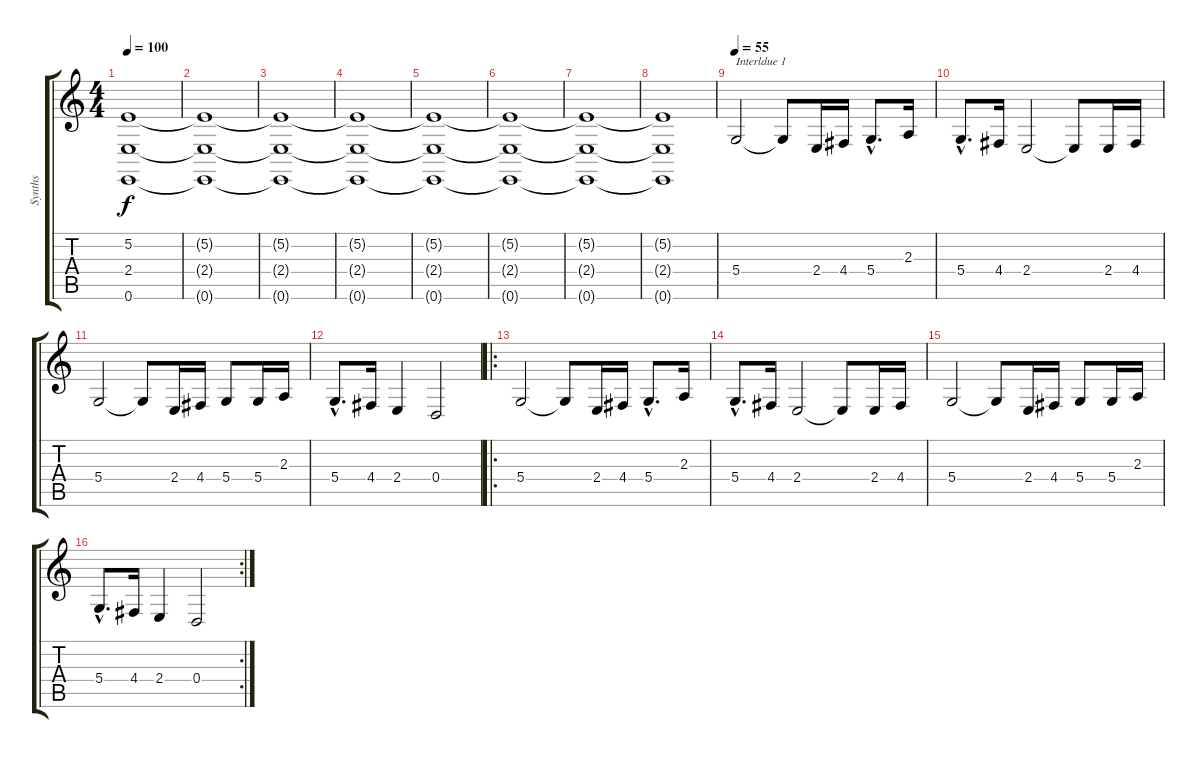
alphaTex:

\track ("Synths" "Synths") {instrument synthstrings1}
\staff {score tabs}
\tuning (E4 B3 G3 D3 A2 E2) {hide}
\ts (4 4)
\tempo 100
\tempo 60
\tempo 100
\clef g2
\ks c
(5.2 2.4 0.6).1{dy f instrument synthstrings1} |
(5.2{t} 2.4{t} 0.6{t}).1 |
(5.2{t} 2.4{t} 0.6{t}).1 |
(5.2{t} 2.4{t} 0.6{t}).1 |
(5.2{t} 2.4{t} 0.6{t}).1 |
(5.2{t} 2.4{t} 0.6{t}).1 |
(5.2{t} 2.4{t} 0.6{t}).1 |
(5.2{t} 2.4{t} 0.6{t}).1 |
\tempo 55
5.4.2{txt "Interldue 1"} 5.4{t}.8 2.4.16 4.4.16 5.4{hac}.8{d} 2.3.16 |
5.4{hac}.8{d} 4.4.16 2.4.2 2.4{t}.8 2.4.16 4.4.16 |
5.4.2 5.4{t}.8 2.4.16 4.4.16 5.4.8 5.4.16 2.3.16 |
5.4{hac}.8{d} 4.4.16 2.4.4 0.4.2 |
\ro
5.4.2 5.4{t}.8 2.4.16 4.4.16 5.4{hac}.8{d} 2.3.16 |
5.4{hac}.8{d} 4.4.16 2.4.2 2.4{t}.8 2.4.16 4.4.16 |
5.4.2 5.4{t}.8 2.4.16 4.4.16 5.4.8 5.4.16 2.3.16 |
\rc 2
5.4{hac}.8{d} 4.4.16 2.4.4 0.4.2
